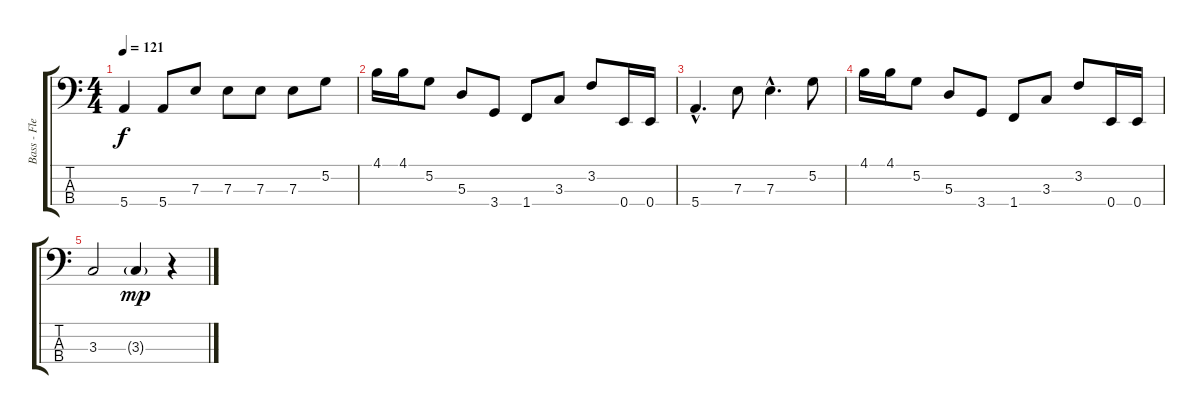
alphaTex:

\track ("Bass - Flea" "Bass - Fle") {instrument electricbassfinger}
\staff {score tabs}
\tuning (G2 D2 A1 E1) {hide}
\ts (4 4)
\tempo 121
\clef f4
\ks c
5.4.4{dy f} 5.4.8 7.3.8 7.3.8 7.3.8 7.3.8 5.2.8 |
4.1.16 4.1.16 5.2.8 5.3.8 3.4.8 1.4.8 3.3.8 3.2.8 0.4.16 0.4.16 |
5.4{hac}.4{d} 7.3.8 7.3{hac}.4{d} 5.2.8 |
4.1.16 4.1.16 5.2.8 5.3.8 3.4.8 1.4.8 3.3.8 3.2.8 0.4.16 0.4.16 |
3.3.2 3.3{g}.4{dy mp} r.4
